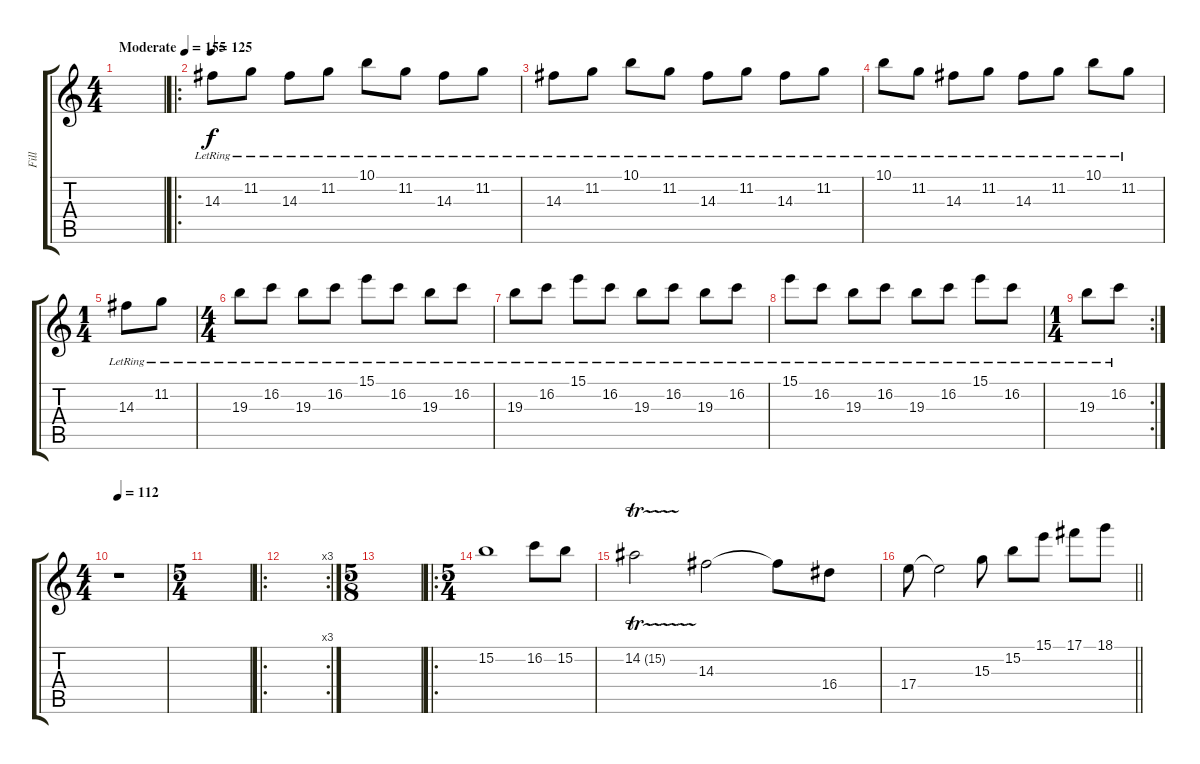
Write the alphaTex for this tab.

\track ("Fill" "Fill") {instrument distortionguitar}
\staff {score tabs}
\tuning (Db4 Ab3 E3 B2 Gb2 B1) {hide}
\ts (4 4)
\tempo (155 "Moderate")
\clef g2
\ks c
|
\ro
\tempo 125
14.3{lr}.8{volume 8} 11.2{lr}.8 14.3{lr}.8 11.2{lr}.8 10.1{lr}.8 11.2{lr}.8 14.3{lr}.8 11.2{lr}.8 |
14.3{lr}.8 11.2{lr}.8 10.1{lr}.8 11.2{lr}.8 14.3{lr}.8 11.2{lr}.8 14.3{lr}.8 11.2{lr}.8 |
10.1{lr}.8 11.2{lr}.8 14.3{lr}.8 11.2{lr}.8 14.3{lr}.8 11.2{lr}.8 10.1{lr}.8 11.2{lr}.8 |
\ts (1 4)
14.3{lr}.8 11.2{lr}.8 |
\ts (4 4)
19.3{lr}.8 16.2{lr}.8 19.3{lr}.8 16.2{lr}.8 15.1{lr}.8 16.2{lr}.8 19.3{lr}.8 16.2{lr}.8 |
19.3{lr}.8 16.2{lr}.8 15.1{lr}.8 16.2{lr}.8 19.3{lr}.8 16.2{lr}.8 19.3{lr}.8 16.2{lr}.8 |
15.1{lr}.8 16.2{lr}.8 19.3{lr}.8 16.2{lr}.8 19.3{lr}.8 16.2{lr}.8 15.1{lr}.8 16.2{lr}.8 |
\rc 2
\ts (1 4)
19.3{lr}.8 16.2{lr}.8 |
\ts (4 4)
\tempo 112
r.1 |
\ts (5 4)
|
\ro
\rc 3
|
\ts (5 8)
|
\ro
\ts (5 4)
15.2.1{volume 13} 16.2.8 15.2.8 |
14.2{tr (15 32)}.2 14.3.2 14.3{t}.8 16.4.8 |
\barLineRight lightlight
17.4.8 17.4{t}.2 15.3.8 15.2.8 15.1.8 17.1.8 18.1.8
